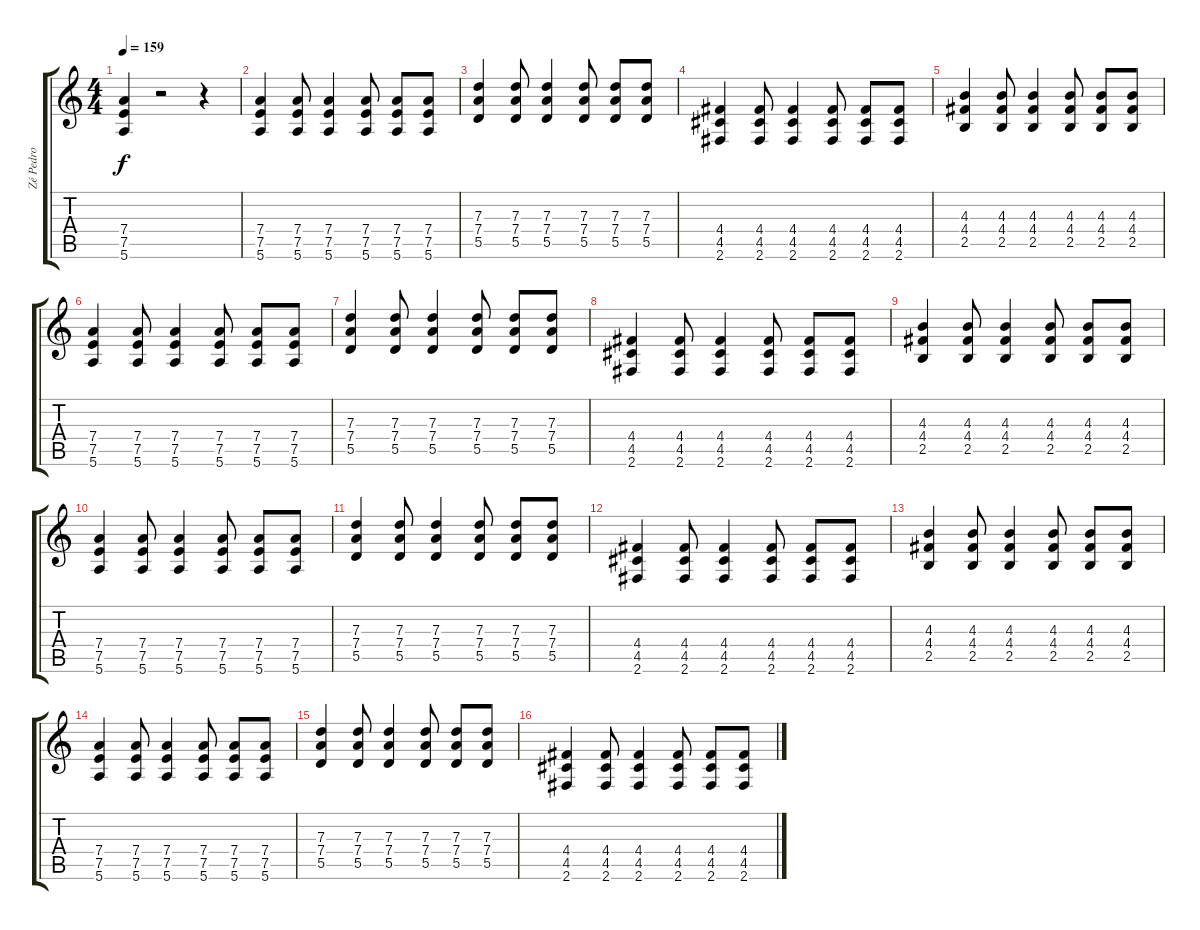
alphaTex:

\track ("Zé Pedro" "Zé Pedro") {instrument overdrivenguitar}
\staff {score tabs}
\tuning (E4 B3 G3 D3 A2 E2) {hide}
\ts (4 4)
\tempo 159
\clef g2
\ks c
(7.4 7.5 5.6).4{dy f} r.2 r.4 |
(7.4 7.5 5.6).4 (7.4 7.5 5.6).8 (7.4 7.5 5.6).4 (7.4 7.5 5.6).8 (7.4 7.5 5.6).8 (7.4 7.5 5.6).8 |
(7.3 7.4 5.5).4 (7.3 7.4 5.5).8 (7.3 7.4 5.5).4 (7.3 7.4 5.5).8 (7.3 7.4 5.5).8 (7.3 7.4 5.5).8 |
(4.4 4.5 2.6).4 (4.4 4.5 2.6).8 (4.4 4.5 2.6).4 (4.4 4.5 2.6).8 (4.4 4.5 2.6).8 (4.4 4.5 2.6).8 |
(4.3 4.4 2.5).4 (4.3 4.4 2.5).8 (4.3 4.4 2.5).4 (4.3 4.4 2.5).8 (4.3 4.4 2.5).8 (4.3 4.4 2.5).8 |
(7.4 7.5 5.6).4 (7.4 7.5 5.6).8 (7.4 7.5 5.6).4 (7.4 7.5 5.6).8 (7.4 7.5 5.6).8 (7.4 7.5 5.6).8 |
(7.3 7.4 5.5).4 (7.3 7.4 5.5).8 (7.3 7.4 5.5).4 (7.3 7.4 5.5).8 (7.3 7.4 5.5).8 (7.3 7.4 5.5).8 |
(4.4 4.5 2.6).4 (4.4 4.5 2.6).8 (4.4 4.5 2.6).4 (4.4 4.5 2.6).8 (4.4 4.5 2.6).8 (4.4 4.5 2.6).8 |
(4.3 4.4 2.5).4 (4.3 4.4 2.5).8 (4.3 4.4 2.5).4 (4.3 4.4 2.5).8 (4.3 4.4 2.5).8 (4.3 4.4 2.5).8 |
(7.4 7.5 5.6).4 (7.4 7.5 5.6).8 (7.4 7.5 5.6).4 (7.4 7.5 5.6).8 (7.4 7.5 5.6).8 (7.4 7.5 5.6).8 |
(7.3 7.4 5.5).4 (7.3 7.4 5.5).8 (7.3 7.4 5.5).4 (7.3 7.4 5.5).8 (7.3 7.4 5.5).8 (7.3 7.4 5.5).8 |
(4.4 4.5 2.6).4 (4.4 4.5 2.6).8 (4.4 4.5 2.6).4 (4.4 4.5 2.6).8 (4.4 4.5 2.6).8 (4.4 4.5 2.6).8 |
(4.3 4.4 2.5).4 (4.3 4.4 2.5).8 (4.3 4.4 2.5).4 (4.3 4.4 2.5).8 (4.3 4.4 2.5).8 (4.3 4.4 2.5).8 |
(7.4 7.5 5.6).4 (7.4 7.5 5.6).8 (7.4 7.5 5.6).4 (7.4 7.5 5.6).8 (7.4 7.5 5.6).8 (7.4 7.5 5.6).8 |
(7.3 7.4 5.5).4 (7.3 7.4 5.5).8 (7.3 7.4 5.5).4 (7.3 7.4 5.5).8 (7.3 7.4 5.5).8 (7.3 7.4 5.5).8 |
(4.4 4.5 2.6).4 (4.4 4.5 2.6).8 (4.4 4.5 2.6).4 (4.4 4.5 2.6).8 (4.4 4.5 2.6).8 (4.4 4.5 2.6).8
